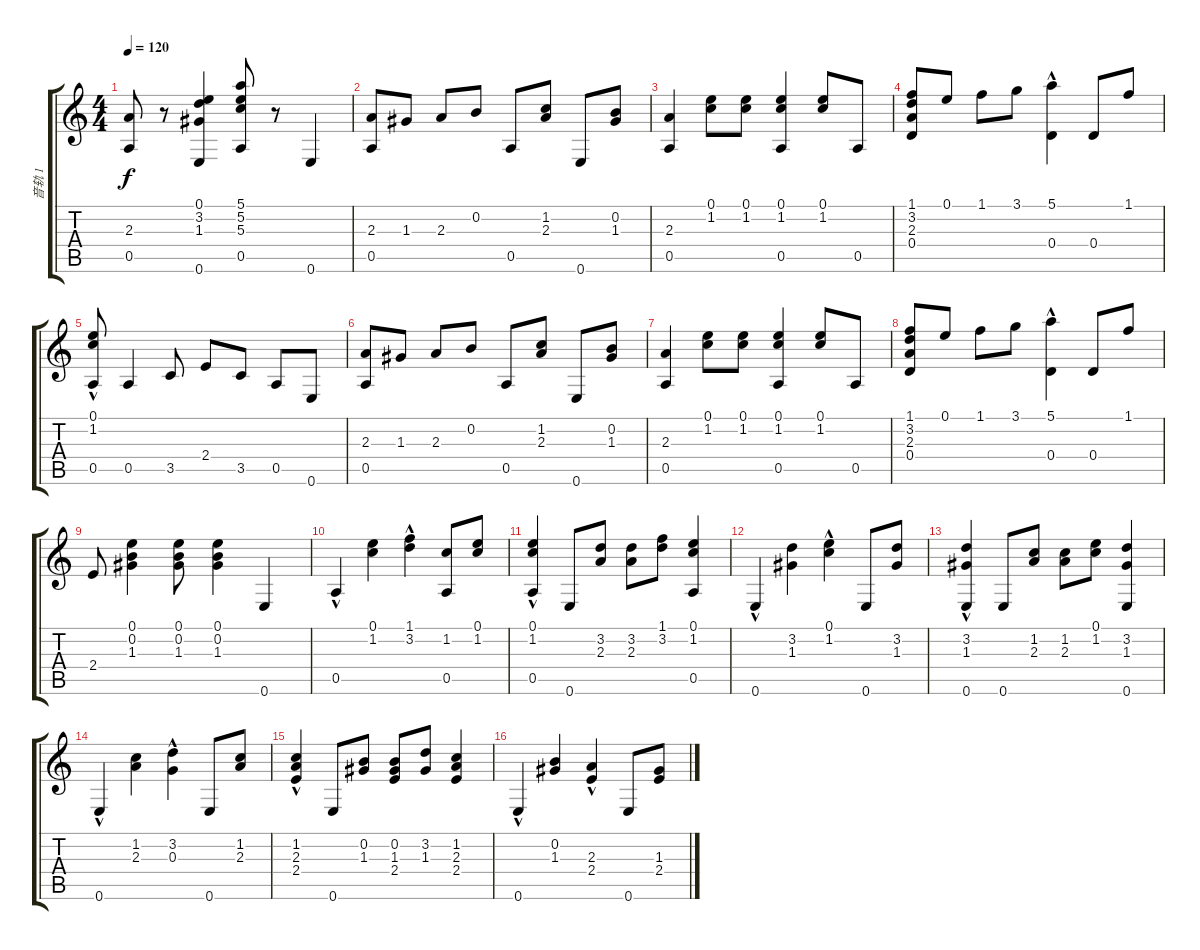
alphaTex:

\track ("音轨 1" "音轨 1") {instrument acousticguitarnylon}
\staff {score tabs}
\tuning (E4 B3 G3 D3 A2 E2) {hide}
\ts (4 4)
\tempo 120
\clef g2
\ks c
(2.3 0.5).8{dy f} r.8 (0.1 3.2 1.3 0.6).4 (5.1 5.2 5.3 0.5).8 r.8 0.6.4 |
(2.3 0.5).8 1.3.8 2.3.8 0.2.8 0.5.8 (1.2 2.3).8 0.6.8 (0.2 1.3).8 |
(2.3 0.5).4 (0.1 1.2).8 (0.1 1.2).8 (0.1 1.2 0.5).4 (0.1 1.2).8 0.5.8 |
(1.1 3.2 2.3 0.4).8 0.1.8 1.1.8 3.1.8 (5.1{hac} 0.4).4 0.4.8 1.1.8 |
(0.1{hac} 1.2{hac} 0.5).8 0.5.4 3.5.8 2.4.8 3.5.8 0.5.8 0.6.8 |
(2.3 0.5).8 1.3.8 2.3.8 0.2.8 0.5.8 (1.2 2.3).8 0.6.8 (0.2 1.3).8 |
(2.3 0.5).4 (0.1 1.2).8 (0.1 1.2).8 (0.1 1.2 0.5).4 (0.1 1.2).8 0.5.8 |
(1.1 3.2 2.3 0.4).8 0.1.8 1.1.8 3.1.8 (5.1{hac} 0.4).4 0.4.8 1.1.8 |
2.4.8 (0.1 0.2 1.3).4 (0.1 0.2 1.3).8 (0.1 0.2 1.3).4 0.6.4 |
0.5{hac}.4 (0.1 1.2).4 (1.1{hac} 3.2{hac}).4 (1.2 0.5).8 (0.1 1.2).8 |
(0.1{hac} 1.2{hac} 0.5).4 0.6.8 (3.2 2.3).8 (3.2 2.3).8 (1.1 3.2).8 (0.1 1.2 0.5).4 |
0.6{hac}.4 (3.2 1.3).4 (0.1{hac} 1.2{hac}).4 0.6.8 (3.2 1.3).8 |
(3.2{hac} 1.3{hac} 0.6).4 0.6.8 (1.2 2.3).8 (1.2 2.3).8 (0.1 1.2).8 (3.2 1.3 0.6).4 |
0.6{hac}.4 (1.2 2.3).4 (3.2{hac} 0.3{hac}).4 0.6.8 (1.2 2.3).8 |
(1.2{hac} 2.3{hac} 2.4).4 0.6.8 (0.2 1.3).8 (0.2 1.3 2.4).8 (3.2 1.3).8 (1.2 2.3 2.4).4 |
0.6{hac}.4 (0.2 1.3).4 (2.3{hac} 2.4{hac}).4 0.6.8 (1.3 2.4).8
